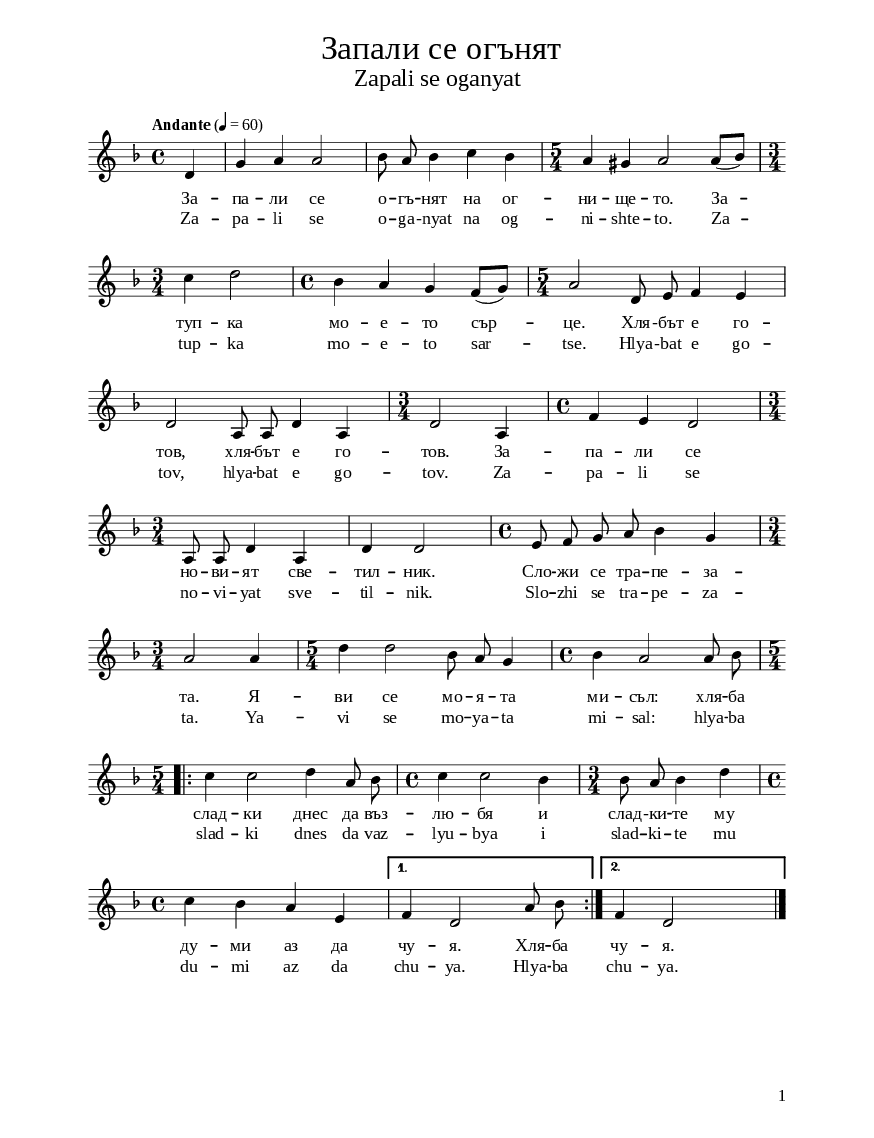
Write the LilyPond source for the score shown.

\version "2.24.0"

% include paper part and global functions
\include "include/globals.ily"

\bookpart {
  \include "include/bookpart-paper.ily"
  \score {
    \include "include/score-layout.ily"


    \new Voice \absolute  {
      \clef treble
      \key d \minor
      \time 4/4
      \tempoFunc "Andante" 4 "60"

      \autoBeamOff
      \partial 4

      d'4 | g'4 a' a'2 | bes'8 a' bes'4 c'' bes' | \time 5/4  a'4 gis' a'2 a'8 [( bes' )] \break |

      \time 3/4  c''4 d''2 | \time 4/4  bes'4 a' g' f'8 [( g' )] | \time 5/4  a'2 d'8 e' f'4 e' \break |

      \autoBeamOff d'2 a8 a d'4 a |  \time 3/4  d'2 a4 |  \time 4/4  f'4 e' d'2 \break |

      \time 3/4  a8 a d'4 a | d'4 d'2 | \time 4/4  e'8 f' g' a' bes'4 g' \break |

      \time 3/4  a'2 a'4 |  \time 5/4  d''4 d''2 bes'8 a' g'4 | \time 4/4  bes'4 a'2 a'8 bes' \break |

      \time 5/4  \repeat volta 2 {
        c''4 c''2 d''4 a'8 bes' | \time 4/4  c''4 c''2 bes'4 | \time 3/4  bes'8 a' bes'4 d'' \break |

        \time 4/4  c''4 bes' a' e'
      } \alternative { { | f'4 d'2 a'8 bes' | } {  f'4 d'2 s4 } } \bar "|."
    }

    \addlyrics {
      За -- па --
      ли се о -- гъ -- нят на ог -- ни -- ще -- то.
      За -- туп -- ка мо -- е -- то сър -- це. Хля --
      "-бът" е го -- тов, хля -- бът е го -- тов. За --
      па -- ли се но -- ви -- ят све -- тил -- ник.
      Сло -- жи се тра -- пе -- за -- та. Я -- ви се
      мо -- я -- та ми -- съл: хля -- ба слад -- ки
      днес да въз -- лю -- бя и слад -- "-ки" -- те му
      ду -- ми аз да чу -- я. Хля -- ба чу -- я.
    }

    \addlyrics {
      Za -- pa --
      li se o -- ga -- "-nyat" na og -- ni -- shte -- to.
      Za -- tup -- ka mo -- e -- to sar -- tse. Hlya --
      "-bat" e go -- tov, hlya -- bat e go -- tov. Za --
      pa -- li se no -- vi -- yat sve -- til -- nik.
      Slo -- zhi se tra -- pe -- za -- ta. Ya -- vi se
      mo -- ya -- ta mi -- sal: hlya -- ba slad -- ki
      dnes da vaz -- lyu -- bya i slad -- ki -- te mu
      du -- mi az da chu -- ya. Hlya -- ba chu -- ya.
    }


    \header {
      title = \titleFunc " Запали се огънят" "Zapali se oganyat"
    }

    \midi{}

  } % score

  %\markup \dc-one "D.C."
  %

  % include foreign translation(s) of the song
  \pageBreak
  \version "2.24.1"

\markup \fill-line { \fontsize #deTitleFontSize "Das Feuer entzündete sich" }
\markup \null
\markup \null
\markup \fontsize #deCoupletFontSize {
  \hspace #10
  \override #`(baseline-skip . ,deCoupletBaselineSkip)

  \column {
    \line { " " Es wurde entzündet das Feuer der Feuerstelle.  }

    \line { " " Zu schlagen begann mein Herz.}
    \line { " " Das Brot ist bereit, das Brot ist bereit, }
    \line { " " }

    \line { " " Der neue Leuchter wurde angezündet.  }

    \line { " "Die Tafel wurde gedeckt. }
    \line { " " Mein Gedanke leuchtete auf:  }

    \line { " "Möge ich heute das köstliche Brot lieben }

    \line { " "und seine süßen Worte hören.}
    \line { " "Möge ich heute das köstliche Brot lieben }

    \line { " "und seine süßen Worte hören.}


  }


}


} % bookpart
